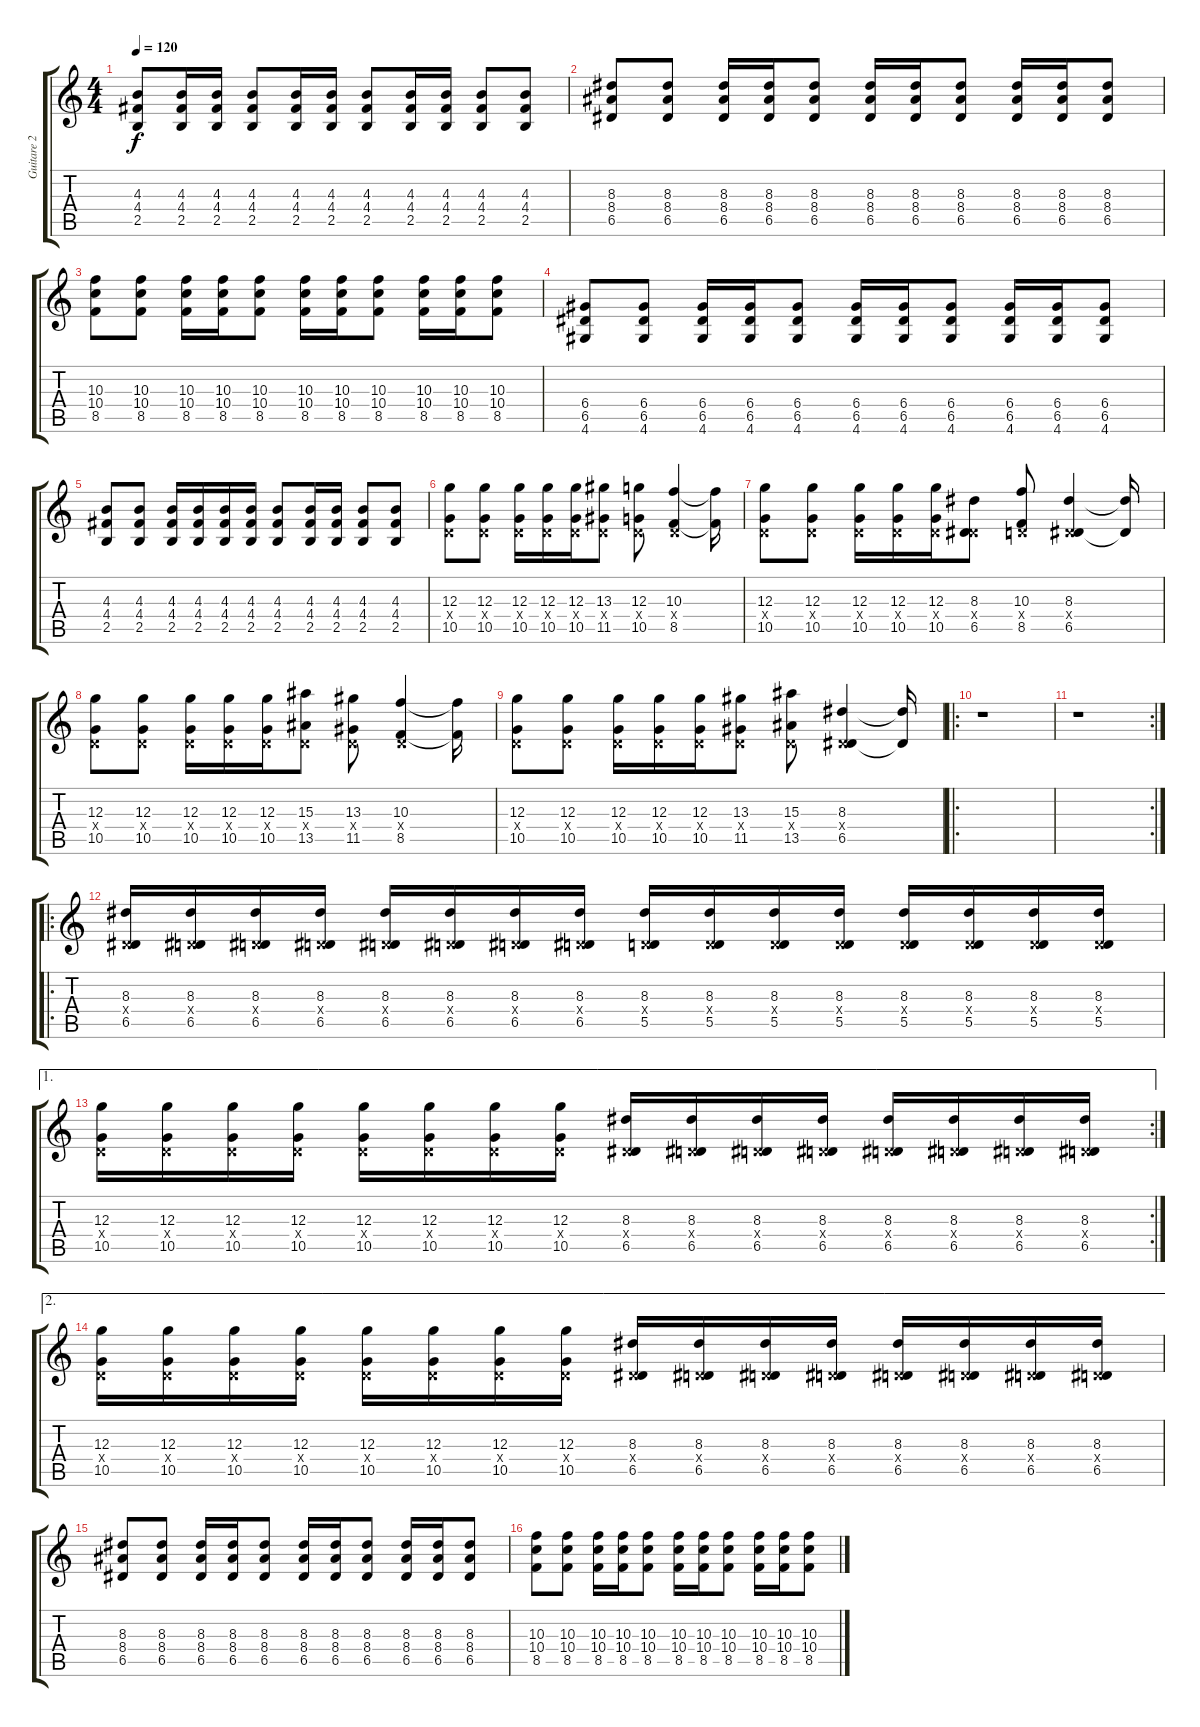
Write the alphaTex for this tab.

\track ("Guitare 2" "Guitare 2") {instrument distortionguitar}
\staff {score tabs}
\tuning (E4 B3 G3 D3 A2 E2) {hide}
\ts (4 4)
\tempo 120
\clef g2
\ks c
(4.3 4.4 2.5).8{dy f} (4.3 4.4 2.5).16 (4.3 4.4 2.5).16 (4.3 4.4 2.5).8 (4.3 4.4 2.5).16 (4.3 4.4 2.5).16 (4.3 4.4 2.5).8 (4.3 4.4 2.5).16 (4.3 4.4 2.5).16 (4.3 4.4 2.5).8 (4.3 4.4 2.5).8 |
(8.3 8.4 6.5).8 (8.3 8.4 6.5).8 (8.3 8.4 6.5).16 (8.3 8.4 6.5).16 (8.3 8.4 6.5).8 (8.3 8.4 6.5).16 (8.3 8.4 6.5).16 (8.3 8.4 6.5).8 (8.3 8.4 6.5).16 (8.3 8.4 6.5).16 (8.3 8.4 6.5).8 |
(10.3 10.4 8.5).8 (10.3 10.4 8.5).8 (10.3 10.4 8.5).16 (10.3 10.4 8.5).16 (10.3 10.4 8.5).8 (10.3 10.4 8.5).16 (10.3 10.4 8.5).16 (10.3 10.4 8.5).8 (10.3 10.4 8.5).16 (10.3 10.4 8.5).16 (10.3 10.4 8.5).8 |
(6.4 6.5 4.6).8 (6.4 6.5 4.6).8 (6.4 6.5 4.6).16 (6.4 6.5 4.6).16 (6.4 6.5 4.6).8 (6.4 6.5 4.6).16 (6.4 6.5 4.6).16 (6.4 6.5 4.6).8 (6.4 6.5 4.6).16 (6.4 6.5 4.6).16 (6.4 6.5 4.6).8 |
(4.3 4.4 2.5).8 (4.3 4.4 2.5).8 (4.3 4.4 2.5).16 (4.3 4.4 2.5).16 (4.3 4.4 2.5).16 (4.3 4.4 2.5).16 (4.3 4.4 2.5).8 (4.3 4.4 2.5).16 (4.3 4.4 2.5).16 (4.3 4.4 2.5).8 (4.3 4.4 2.5).8 |
(12.3 0.4{x} 10.5).8 (12.3 0.4{x} 10.5).8 (12.3 0.4{x} 10.5).16 (12.3 0.4{x} 10.5).16 (12.3 0.4{x} 10.5).16 (13.3 0.4{x} 11.5).8 (12.3 0.4{x} 10.5).8 (10.3 0.4{x} 8.5).4 (10.3{t} 8.5{t}).16 |
(12.3 0.4{x} 10.5).8 (12.3 0.4{x} 10.5).8 (12.3 0.4{x} 10.5).16 (12.3 0.4{x} 10.5).16 (12.3 0.4{x} 10.5).16 (8.3 0.4{x} 6.5).8 (10.3 0.4{x} 8.5).8 (8.3 0.4{x} 6.5).4 (8.3{t} 6.5{t}).16 |
(12.3 0.4{x} 10.5).8 (12.3 0.4{x} 10.5).8 (12.3 0.4{x} 10.5).16 (12.3 0.4{x} 10.5).16 (12.3 0.4{x} 10.5).16 (15.3 0.4{x} 13.5).8 (13.3 0.4{x} 11.5).8 (10.3 0.4{x} 8.5).4 (10.3{t} 8.5{t}).16 |
(12.3 0.4{x} 10.5).8 (12.3 0.4{x} 10.5).8 (12.3 0.4{x} 10.5).16 (12.3 0.4{x} 10.5).16 (12.3 0.4{x} 10.5).16 (13.3 0.4{x} 11.5).8 (15.3 0.4{x} 13.5).8 (8.3 0.4{x} 6.5).4 (8.3{t} 6.5{t}).16 |
\ro
r.1 |
\rc 2
r.1 |
\ro
(8.3 0.4{x} 6.5).16 (8.3 0.4{x} 6.5).16 (8.3 0.4{x} 6.5).16 (8.3 0.4{x} 6.5).16 (8.3 0.4{x} 6.5).16 (8.3 0.4{x} 6.5).16 (8.3 0.4{x} 6.5).16 (8.3 0.4{x} 6.5).16 (8.3 0.4{x} 5.5).16 (8.3 0.4{x} 5.5).16 (8.3 0.4{x} 5.5).16 (8.3 0.4{x} 5.5).16 (8.3 0.4{x} 5.5).16 (8.3 0.4{x} 5.5).16 (8.3 0.4{x} 5.5).16 (8.3 0.4{x} 5.5).16 |
\ae 1
\rc 2
(12.3 0.4{x} 10.5).16 (12.3 0.4{x} 10.5).16 (12.3 0.4{x} 10.5).16 (12.3 0.4{x} 10.5).16 (12.3 0.4{x} 10.5).16 (12.3 0.4{x} 10.5).16 (12.3 0.4{x} 10.5).16 (12.3 0.4{x} 10.5).16 (8.3 0.4{x} 6.5).16 (8.3 0.4{x} 6.5).16 (8.3 0.4{x} 6.5).16 (8.3 0.4{x} 6.5).16 (8.3 0.4{x} 6.5).16 (8.3 0.4{x} 6.5).16 (8.3 0.4{x} 6.5).16 (8.3 0.4{x} 6.5).16 |
\ae 2
(12.3 0.4{x} 10.5).16 (12.3 0.4{x} 10.5).16 (12.3 0.4{x} 10.5).16 (12.3 0.4{x} 10.5).16 (12.3 0.4{x} 10.5).16 (12.3 0.4{x} 10.5).16 (12.3 0.4{x} 10.5).16 (12.3 0.4{x} 10.5).16 (8.3 0.4{x} 6.5).16 (8.3 0.4{x} 6.5).16 (8.3 0.4{x} 6.5).16 (8.3 0.4{x} 6.5).16 (8.3 0.4{x} 6.5).16 (8.3 0.4{x} 6.5).16 (8.3 0.4{x} 6.5).16 (8.3 0.4{x} 6.5).16 |
(8.3 8.4 6.5).8 (8.3 8.4 6.5).8 (8.3 8.4 6.5).16 (8.3 8.4 6.5).16 (8.3 8.4 6.5).8 (8.3 8.4 6.5).16 (8.3 8.4 6.5).16 (8.3 8.4 6.5).8 (8.3 8.4 6.5).16 (8.3 8.4 6.5).16 (8.3 8.4 6.5).8 |
(10.3 10.4 8.5).8 (10.3 10.4 8.5).8 (10.3 10.4 8.5).16 (10.3 10.4 8.5).16 (10.3 10.4 8.5).8 (10.3 10.4 8.5).16 (10.3 10.4 8.5).16 (10.3 10.4 8.5).8 (10.3 10.4 8.5).16 (10.3 10.4 8.5).16 (10.3 10.4 8.5).8
